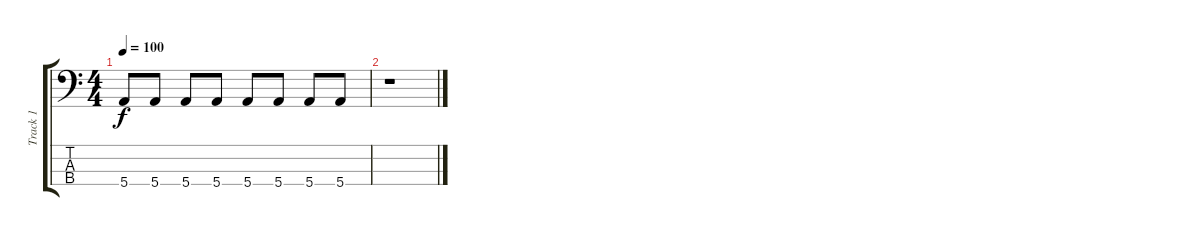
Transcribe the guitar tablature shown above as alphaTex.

\track ("Track 1" "Track 1") {instrument electricbassfinger}
\staff {score tabs}
\tuning (G2 D2 A1 E1) {hide}
\ts (4 4)
\tempo 100
\clef f4
\ks c
5.4.8{dy f} 5.4.8 5.4.8 5.4.8 5.4.8 5.4.8 5.4.8 5.4.8 |
r.1
